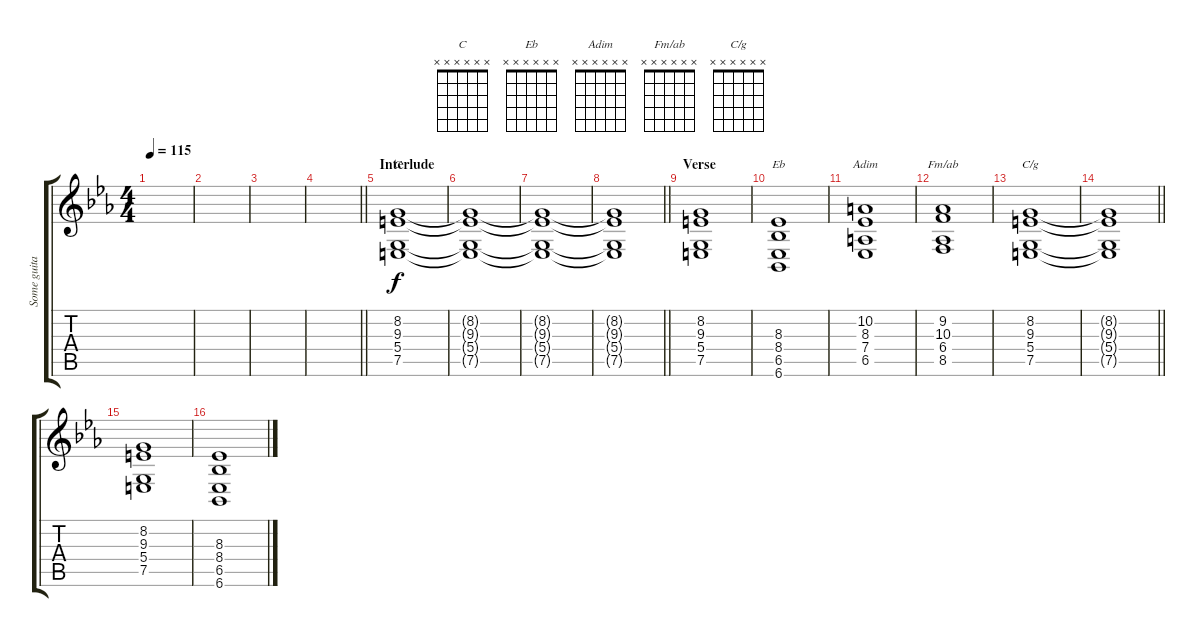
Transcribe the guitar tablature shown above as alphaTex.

\track ("Some guitar synth" "Some guita") {instrument piccolo}
\staff {score tabs}
\tuning (E4 B3 G3 D3 A2 E2) {hide}
\chord ("C" x x x x x x)
\chord ("Eb" x x x x x x)
\chord ("Adim" x x x x x x)
\chord ("Fm/ab" x x x x x x)
\chord ("C/g" x x x x x x)
\ts (4 4)
\tempo 115
\clef g2
\ks cminor
|
|
|
\barLineRight lightlight
|
\section ("" "Interlude")
(8.2 9.3 5.4 7.5).1{ch "C"} |
(8.2{t} 9.3{t} 5.4{t} 7.5{t}).1 |
(8.2{t} 9.3{t} 5.4{t} 7.5{t}).1 |
\barLineRight lightlight
(8.2{t} 9.3{t} 5.4{t} 7.5{t}).1 |
\section ("" "Verse")
(8.2 9.3 5.4 7.5).1 |
(8.3 8.4 6.5 6.6).1{ch "Eb"} |
(10.2 8.3 7.4 6.5).1{ch "Adim"} |
(9.2 10.3 6.4 8.5).1{ch "Fm/ab"} |
(8.2 9.3 5.4 7.5).1{ch "C/g"} |
\barLineRight lightlight
(8.2{t} 9.3{t} 5.4{t} 7.5{t}).1 |
(8.2 9.3 5.4 7.5).1 |
(8.3 8.4 6.5 6.6).1
